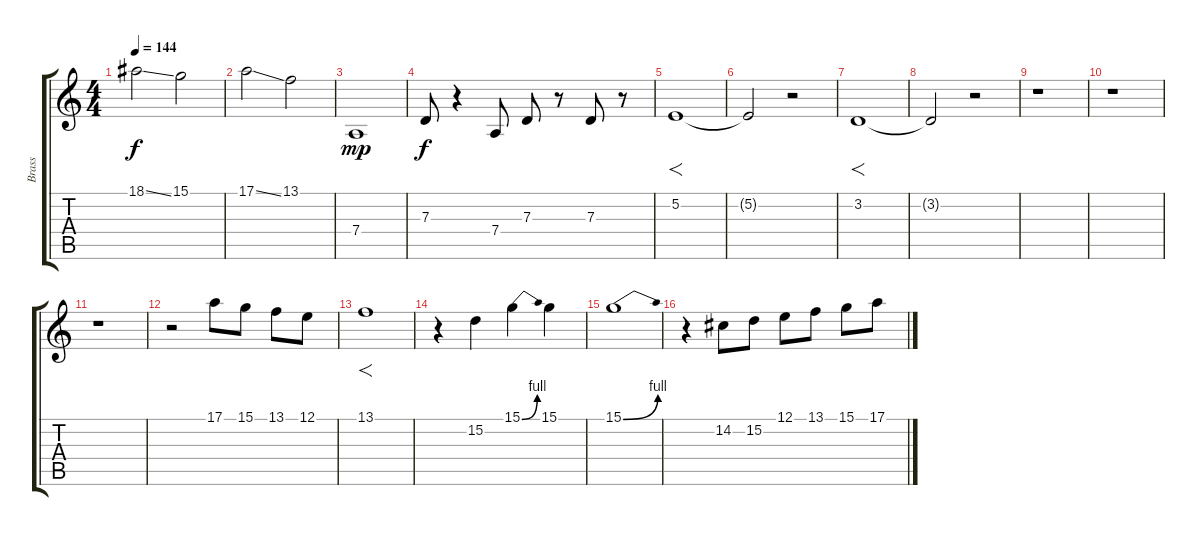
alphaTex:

\track ("Brass" "Brass") {instrument trumpet}
\staff {score tabs}
\tuning (E4 B3 G3 D3 A2 E2) {hide}
\ts (4 4)
\tempo 144
\clef g2
\ks c
18.1{ss}.2{dy f} 15.1.2 |
17.1{ss}.2 13.1.2 |
7.4.1{dy mp} |
7.3.8{dy f} r.4 7.4.8 7.3.8 r.8 7.3.8 r.8 |
5.2.1{f} |
5.2{t}.2 r.2 |
3.2.1{f} |
3.2{t}.2 r.2 |
r.1 |
r.1 |
r.1 |
r.2 17.1.8 15.1.8 13.1.8 12.1.8 |
13.1.1{f} |
r.4 15.2.4 15.1{be (bend 0 0 60 4)}.4 15.1.4 |
15.1{be (bend 0 0 60 4)}.1 |
r.4 14.2.8 15.2.8 12.1.8 13.1.8 15.1.8 17.1.8
